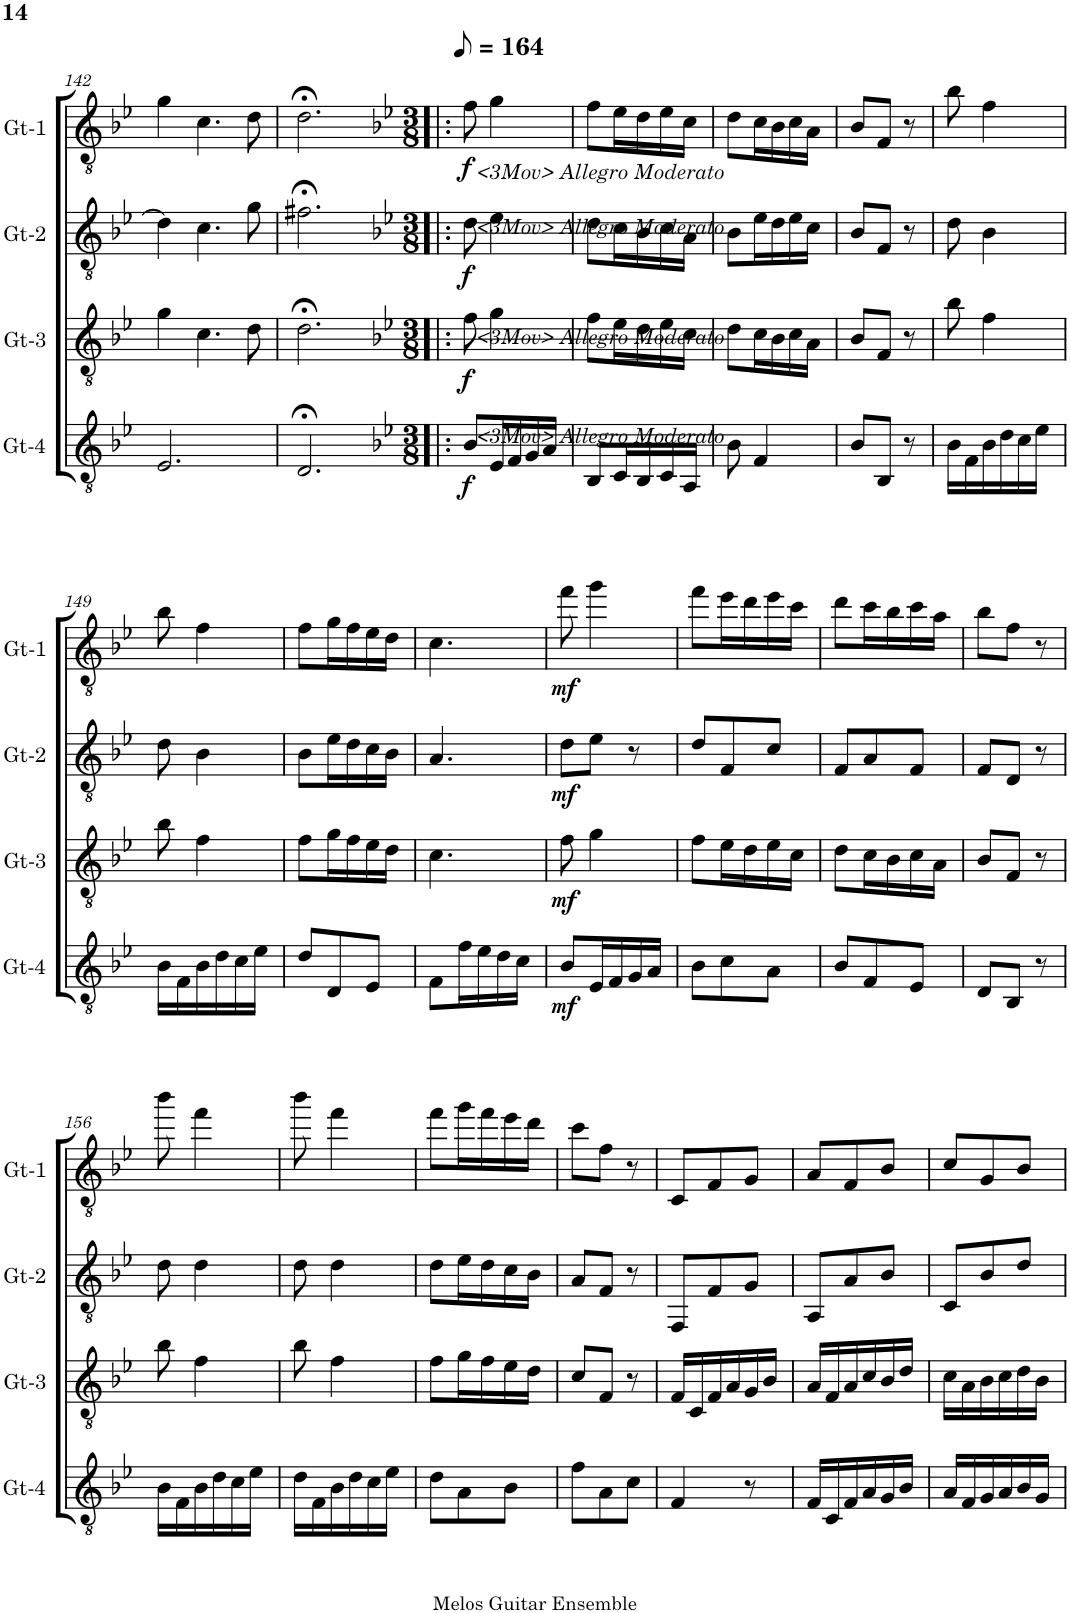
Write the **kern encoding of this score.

**kern	**dynam	**kern	**dynam	**kern	**dynam	**kern	**dynam
*part4	*part4	*part3	*part3	*part2	*part2	*part1	*part1
*staff4	*staff4	*staff3	*staff3	*staff2	*staff2	*staff1	*staff1
*I"Gt-4	*	*I"Gt-3	*	*I"Gt-2	*	*I"Gt-1	*
*I'Gt-4	*	*I'Gt-3	*	*I'Gt-2	*	*I'Gt-1	*
!!LO:PB:g=z
*clefGv2	*	*clefGv2	*	*clefGv2	*	*clefGv2	*
*k[b-e-]	*	*k[b-e-]	*	*k[b-e-]	*	*k[b-e-]	*
*M3/4	*	*M3/4	*	*M3/4	*	*M3/4	*
=142	=142	=142	=142	=142	=142	=142	=142
2.E-/	.	4g\	.	4d\]	.	4g\	.
.	.	4.c\	.	4.c\	.	4.c\	.
.	.	8d\	.	8g\	.	8d\	.
=143	=143	=143	=143	=143	=143	=143	=143
2.D;</	.	2.d;<\	.	2.f#X;<\	.	2.d;<\	.
=144!|:	=144!|:	=144!|:	=144!|:	=144!|:	=144!|:	=144!|:	=144!|:
*k[b-e-]	*	*k[b-e-]	*	*k[b-e-]	*	*k[b-e-]	*
*M3/8	*	*M3/8	*	*M3/8	*	*M3/8	*
*	*	*	*	*	*	*MM82	*
!	!	!	!	!	!	!LO:TX:b:i:t=<3Mov> Allegro Moderato	!
!	!	!	!	!LO:TX:b:i:t=<3Mov> Allegro Moderato	!	!	!
!	!	!LO:TX:b:i:t=<3Mov> Allegro Moderato	!	!	!	!	!
!LO:TX:b:i:t=<3Mov> Allegro Moderato	!	!	!	!	!	!	!
!	!LO:DY:b	!	!LO:DY:b	!	!LO:DY:b	!	!LO:DY:b
8B-/L	f	8f\	f	8d\	f	8f\	f
16E-/L	.	4g\	.	4e-\	.	4g\	.
16F/	.	.	.	.	.	.	.
16G/	.	.	.	.	.	.	.
16A/JJ	.	.	.	.	.	.	.
=145	=145	=145	=145	=145	=145	=145	=145
8BB-/L	.	8f\L	.	8d\L	.	8f\L	.
16C/L	.	16e-\L	.	16c\L	.	16e-\L	.
16BB-/	.	16d\	.	16B-\	.	16d\	.
16C/	.	16e-\	.	16c\	.	16e-\	.
16AA/JJ	.	16c\JJ	.	16A\JJ	.	16c\JJ	.
=146	=146	=146	=146	=146	=146	=146	=146
8B-\	.	8d\L	.	8B-\L	.	8d\L	.
4F/	.	16c\L	.	16e-\L	.	16c\L	.
.	.	16B-\	.	16d\	.	16B-\	.
.	.	16c\	.	16e-\	.	16c\	.
.	.	16A\JJ	.	16c\JJ	.	16A\JJ	.
=147	=147	=147	=147	=147	=147	=147	=147
8B-/L	.	8B-/L	.	8B-/L	.	8B-/L	.
8BB-/J	.	8F/J	.	8F/J	.	8F/J	.
8r	.	8r	.	8r	.	8r	.
=148	=148	=148	=148	=148	=148	=148	=148
16B-\LL	.	8b-\	.	8d\	.	8b-\	.
16F\	.	.	.	.	.	.	.
16B-\	.	4f\	.	4B-\	.	4f\	.
16d\	.	.	.	.	.	.	.
16c\	.	.	.	.	.	.	.
16e-\JJ	.	.	.	.	.	.	.
!!LO:LB:g=z
=149	=149	=149	=149	=149	=149	=149	=149
16B-\LL	.	8b-\	.	8d\	.	8b-\	.
16F\	.	.	.	.	.	.	.
16B-\	.	4f\	.	4B-\	.	4f\	.
16d\	.	.	.	.	.	.	.
16c\	.	.	.	.	.	.	.
16e-\JJ	.	.	.	.	.	.	.
=150	=150	=150	=150	=150	=150	=150	=150
8d/L	.	8f\L	.	8B-\L	.	8f\L	.
8D/	.	16g\L	.	16e-\L	.	16g\L	.
.	.	16f\	.	16d\	.	16f\	.
8E-/J	.	16e-\	.	16c\	.	16e-\	.
.	.	16d\JJ	.	16B-\JJ	.	16d\JJ	.
=151	=151	=151	=151	=151	=151	=151	=151
8F\L	.	4.c\	.	4.A/	.	4.c\	.
16f\L	.	.	.	.	.	.	.
16e-\	.	.	.	.	.	.	.
16d\	.	.	.	.	.	.	.
16c\JJ	.	.	.	.	.	.	.
=152	=152	=152	=152	=152	=152	=152	=152
!	!LO:DY:b	!	!LO:DY:b	!	!LO:DY:b	!	!LO:DY:b
8B-/L	mf	8f\	mf	8d\L	mf	8ff\	mf
16E-/L	.	4g\	.	8e-\J	.	4gg\	.
16F/	.	.	.	.	.	.	.
16G/	.	.	.	8r	.	.	.
16A/JJ	.	.	.	.	.	.	.
=153	=153	=153	=153	=153	=153	=153	=153
8B-\L	.	8f\L	.	8d/L	.	8ff\L	.
8c\	.	16e-\L	.	8F/	.	16ee-\L	.
.	.	16d\	.	.	.	16dd\	.
8A\J	.	16e-\	.	8c/J	.	16ee-\	.
.	.	16c\JJ	.	.	.	16cc\JJ	.
=154	=154	=154	=154	=154	=154	=154	=154
8B-/L	.	8d\L	.	8F/L	.	8dd\L	.
8F/	.	16c\L	.	8A/	.	16cc\L	.
.	.	16B-\	.	.	.	16b-\	.
8E-/J	.	16c\	.	8F/J	.	16cc\	.
.	.	16A\JJ	.	.	.	16a\JJ	.
=155	=155	=155	=155	=155	=155	=155	=155
8D/L	.	8B-/L	.	8F/L	.	8b-\L	.
8BB-/J	.	8F/J	.	8D/J	.	8f\J	.
8r	.	8r	.	8r	.	8r	.
!!LO:LB:g=z
=156	=156	=156	=156	=156	=156	=156	=156
16B-\LL	.	8b-\	.	8d\	.	8bb-\	.
16F\	.	.	.	.	.	.	.
16B-\	.	4f\	.	4d\	.	4ff\	.
16d\	.	.	.	.	.	.	.
16c\	.	.	.	.	.	.	.
16e-\JJ	.	.	.	.	.	.	.
=157	=157	=157	=157	=157	=157	=157	=157
16d\LL	.	8b-\	.	8d\	.	8bb-\	.
16F\	.	.	.	.	.	.	.
16B-\	.	4f\	.	4d\	.	4ff\	.
16d\	.	.	.	.	.	.	.
16c\	.	.	.	.	.	.	.
16e-\JJ	.	.	.	.	.	.	.
=158	=158	=158	=158	=158	=158	=158	=158
8d\L	.	8f\L	.	8d\L	.	8ff\L	.
8A\	.	16g\L	.	16e-\L	.	16gg\L	.
.	.	16f\	.	16d\	.	16ff\	.
8B-\J	.	16e-\	.	16c\	.	16ee-\	.
.	.	16d\JJ	.	16B-\JJ	.	16dd\JJ	.
=159	=159	=159	=159	=159	=159	=159	=159
8f\L	.	8c/L	.	8A/L	.	8cc\L	.
8A\	.	8F/J	.	8F/J	.	8f\J	.
8c\J	.	8r	.	8r	.	8r	.
=160	=160	=160	=160	=160	=160	=160	=160
4F/	.	16F/LL	.	8FF/L	.	8C/L	.
.	.	16C/	.	.	.	.	.
.	.	16F/	.	8F/	.	8F/	.
.	.	16A/	.	.	.	.	.
8r	.	16G/	.	8G/J	.	8G/J	.
.	.	16B-/JJ	.	.	.	.	.
=161	=161	=161	=161	=161	=161	=161	=161
16F/LL	.	16A/LL	.	8AA/L	.	8A/L	.
16C/	.	16F/	.	.	.	.	.
16F/	.	16A/	.	8A/	.	8F/	.
16A/	.	16c/	.	.	.	.	.
16G/	.	16B-/	.	8B-/J	.	8B-/J	.
16B-/JJ	.	16d/JJ	.	.	.	.	.
=162	=162	=162	=162	=162	=162	=162	=162
16A/LL	.	16c\LL	.	8C/L	.	8c/L	.
16F/	.	16A\	.	.	.	.	.
16G/	.	16B-\	.	8B-/	.	8G/	.
16A/	.	16c\	.	.	.	.	.
16B-/	.	16d\	.	8d/J	.	8B-/J	.
16G/JJ	.	16B-\JJ	.	.	.	.	.
=	=	=	=	=	=	=	=
*-	*-	*-	*-	*-	*-	*-	*-
